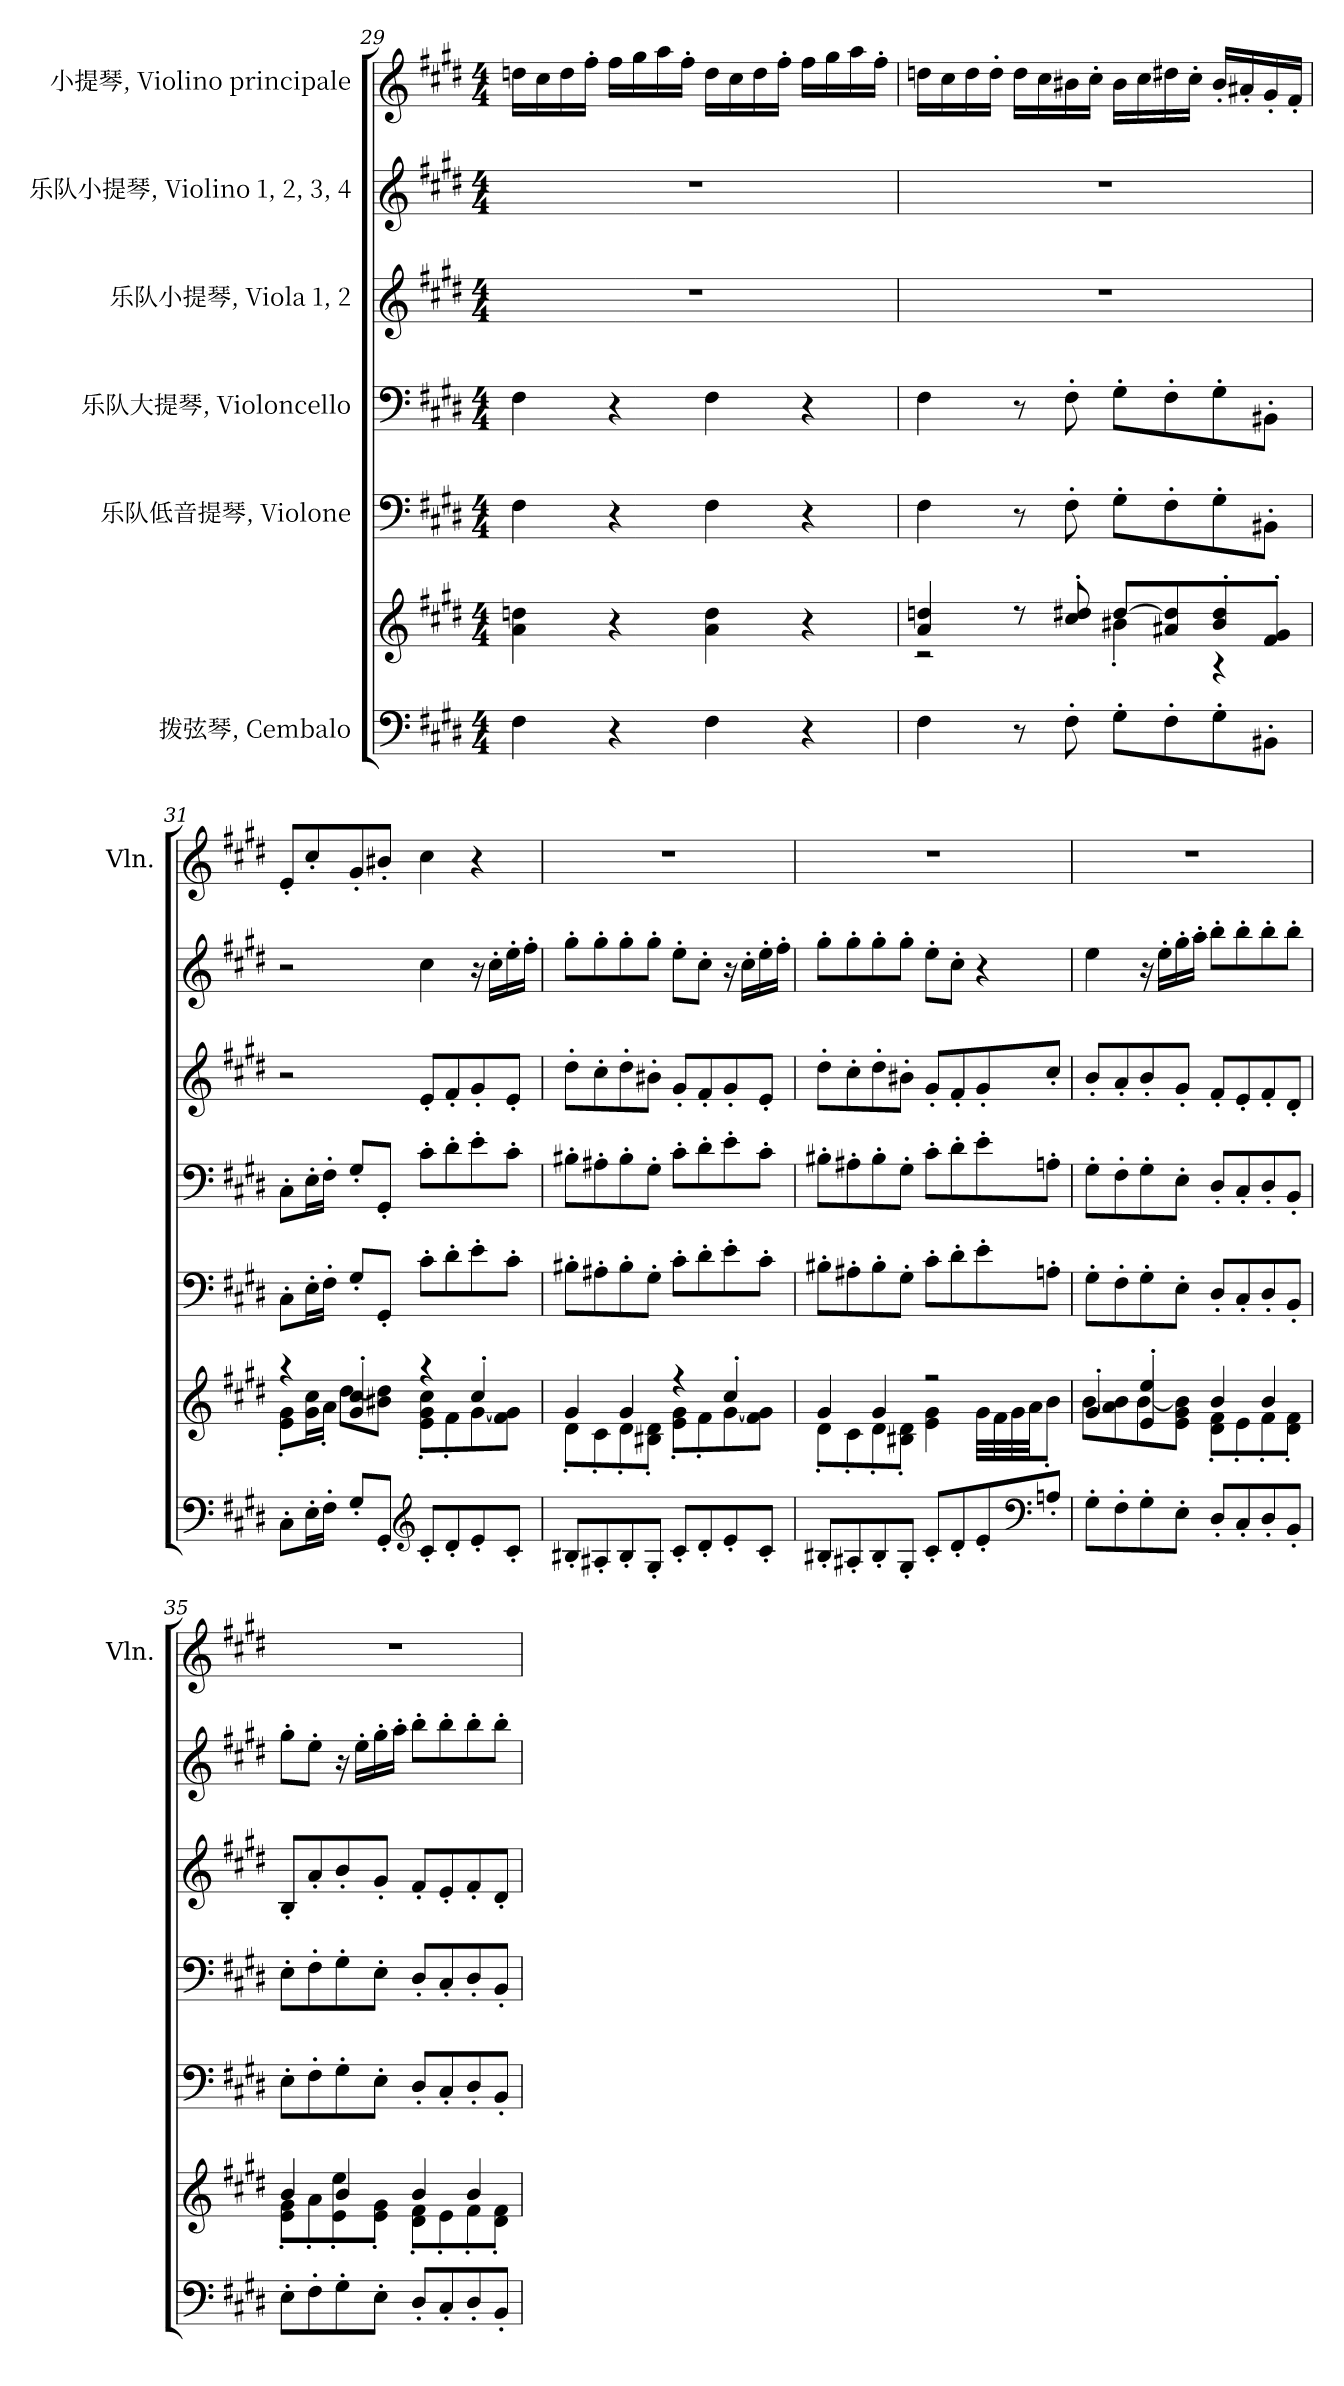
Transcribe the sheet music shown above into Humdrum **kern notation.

**kern	**kern	**kern	**kern	**kern	**kern	**kern
*part6	*part6	*part5	*part4	*part3	*part2	*part1
*staff7	*staff6	*staff5	*staff4	*staff3	*staff2	*staff1
*I"拨弦琴, Cembalo	*	*I"乐队低音提琴, Violone	*I"乐队大提琴, Violoncello	*I"乐队小提琴, Viola 1, 2	*I"乐队小提琴, Violino 1, 2, 3, 4	*I"小提琴, Violino principale
*	*	*	*	*	*	*I'Vln.
*clefF4	*clefG2	*clefF4	*clefF4	*clefG2	*clefG2	*clefG2
*	*	*ITrd7c12	*	*	*	*
*k[f#c#g#d#]	*k[f#c#g#d#]	*k[f#c#g#d#]	*k[f#c#g#d#]	*k[f#c#g#d#]	*k[f#c#g#d#]	*k[f#c#g#d#]
*M4/4	*M4/4	*M4/4	*M4/4	*M4/4	*M4/4	*M4/4
=29	=29	=29	=29	=29	=29	=29
4F#\	4a\ 4ddn\	4FF#\	4F#\	1r	1r	16ddn\LL
.	.	.	.	.	.	16cc#\
.	.	.	.	.	.	16dd\
.	.	.	.	.	.	16ff#'\JJ
4r	4r	4r	4r	.	.	16ff#\LL
.	.	.	.	.	.	16gg#\
.	.	.	.	.	.	16aa\
.	.	.	.	.	.	16ff#'\JJ
4F#\	4a\ 4dd\	4FF#\	4F#\	.	.	16dd\LL
.	.	.	.	.	.	16cc#\
.	.	.	.	.	.	16dd\
.	.	.	.	.	.	16ff#'\JJ
4r	4r	4r	4r	.	.	16ff#\LL
.	.	.	.	.	.	16gg#\
.	.	.	.	.	.	16aa\
.	.	.	.	.	.	16ff#'\JJ
!!LO:PB:g=z
=30	=30	=30	=30	=30	=30	=30
*	*^	*	*	*	*	*
4F#\	4a/ 4ddn/	2r	4FF#\	4F#\	1r	1r	16ddn\LL
.	.	.	.	.	.	.	16cc#\
.	.	.	.	.	.	.	16dd\
.	.	.	.	.	.	.	16dd'\JJ
8r	8r	.	8r	8r	.	.	16dd\LL
.	.	.	.	.	.	.	16cc#\
8F#'\	8cc#/' 8dd#X/'	.	8FF#'\	8F#'\	.	.	16b#X\
.	.	.	.	.	.	.	16cc#'\JJ
8G#'\L	[8dd#/L	4b#X'\	8GG#'\L	8G#'\L	.	.	16b#\LL
.	.	.	.	.	.	.	16cc#\
8F#'\	8a#X/ 8dd#/]	.	8FF#'\	8F#'\	.	.	16dd#X\
.	.	.	.	.	.	.	16cc#'\JJ
8G#'\	8b#/' 8dd#/'	4r	8GG#'\	8G#'\	.	.	16b#'/LL
.	.	.	.	.	.	.	16a#X'/
8BB#X'\J	8f#/' 8g#/'J	.	8BBB#X'\J	8BB#X'\J	.	.	16g#'/
.	.	.	.	.	.	.	16f#'/JJ
=31	=31	=31	=31	=31	=31	=31	=31
8C#'\L	4r	8e\' 8g#\'L	8CC#'\L	8C#'\L	2r	2r	8e'/L
16E'\L	.	16g#\ 16cc#\L	16EE'\L	16E'\L	.	.	8cc#'/
16F#'\JJ	.	16a'\JJ	16FF#'\JJ	16F#'\JJ	.	.	.
8G#'/L	4g#/' 4cc#/'	[8dd#\L	8GG#'/L	8G#'/L	.	.	8g#'/
8GG#'/J	.	8b#X\ 8dd#\]J	8GGG#'/J	8GG#'/J	.	.	8b#X'/J
*clefG2	*	*	*	*	*	*	*
8c#'/L	4r	8e\' 8g#\' 8cc#\'L	8C#'\L	8c#'\L	8e'/L	4cc#\	4cc#\
8d#'/	.	8f#'\	8D#'\	8d#'\	8f#'/	.	.
8e'/	4cc#'/	[8g#\	8E'\	8e'\	8g#'/	16r	4r
.	.	.	.	.	.	16cc#'\LL	.
8c#'/J	.	8f#\ 8g#\]J	8C#'\J	8c#'\J	8e'/J	16ee'\	.
.	.	.	.	.	.	16ff#'\JJ	.
!!LO:PB:g=z
=32	=32	=32	=32	=32	=32	=32	=32
8B#X'/L	4g#/	8d#'\L	8BB#X'\L	8B#X'\L	8dd#'\L	8gg#'\L	1r
8A#X'/	.	8c#'\	8AA#X'\	8A#X'\	8cc#'\	8gg#'\	.
8B#'/	4g#/	8d#'\	8BB#'\	8B#'\	8dd#'\	8gg#'\	.
8G#'/J	.	8B#X\' 8d#\'J	8GG#'\J	8G#'\J	8b#X'\J	8gg#'\J	.
8c#'/L	4r	8e\' 8g#\'L	8C#'\L	8c#'\L	8g#'/L	8ee'\L	.
8d#'/	.	8f#'\	8D#'\	8d#'\	8f#'/	8cc#'\J	.
8e'/	4cc#'/	[8g#\	8E'\	8e'\	8g#'/	16r	.
.	.	.	.	.	.	16cc#'\LL	.
8c#'/J	.	8f#\ 8g#\]J	8C#'\J	8c#'\J	8e'/J	16ee'\	.
.	.	.	.	.	.	16ff#'\JJ	.
=33	=33	=33	=33	=33	=33	=33	=33
8B#X'/L	4g#/	8d#'\L	8BB#X'\L	8B#X'\L	8dd#'\L	8gg#'\L	1r
8A#X'/	.	8c#'\	8AA#X'\	8A#X'\	8cc#'\	8gg#'\	.
8B#'/	4g#/	8d#'\	8BB#'\	8B#'\	8dd#'\	8gg#'\	.
8G#'/J	.	8B#X\' 8d#\'J	8GG#'\J	8G#'\J	8b#X'\J	8gg#'\J	.
8c#'/L	2r	4e\ 4g#\	8C#'\L	8c#'\L	8g#'/L	8ee'\L	.
8d#'/	.	.	8D#'\	8d#'\	8f#'/	8cc#'\J	.
8e'/	.	32g#\LLL	8E'\	8e'\	8g#'/	4r	.
.	.	32f#\	.	.	.	.	.
.	.	32g#\	.	.	.	.	.
.	.	32a\JJ	.	.	.	.	.
*clefF4	*	*	*	*	*	*	*
8An'/J	.	8b'\J	8AAn'\J	8An'\J	8cc#'/J	.	.
!!LO:PB:g=z
=34	=34	=34	=34	=34	=34	=34	=34
8G#'\L	4g#'/	[8b\L	8GG#'\L	8G#'\L	8b'/L	4ee\	1r
8F#'\	.	8a\ 8b\]	8FF#'\	8F#'\	8a'/	.	.
8G#'\	4e/' 4ee/'	[8b\	8GG#'\	8G#'\	8b'/	16r	.
.	.	.	.	.	.	16ee'\LL	.
8E'\J	.	8e\ 8g#\ 8b\]J	8EE'\J	8E'\J	8g#'/J	16gg#'\	.
.	.	.	.	.	.	16aa'\JJ	.
8D#'/L	4b/	8d#\' 8f#\'L	8DD#'/L	8D#'/L	8f#'/L	8bb'\L	.
8C#'/	.	8e'\	8CC#'/	8C#'/	8e'/	8bb'\	.
8D#'/	4b/	8f#'\	8DD#'/	8D#'/	8f#'/	8bb'\	.
8BB'/J	.	8d#\' 8f#\'J	8BBB'/J	8BB'/J	8d#'/J	8bb'\J	.
=35	=35	=35	=35	=35	=35	=35	=35
8E'\L	4b/	8e\' 8g#\'L	8EE'\L	8E'\L	8B'/L	8gg#'\L	1r
8F#'\	.	8a'\	8FF#'\	8F#'\	8a'/	8ee'\J	.
8G#'\	4b/	8e\' 8ee\'	8GG#'\	8G#'\	8b'/	16r	.
.	.	.	.	.	.	16ee'\LL	.
8E'\J	.	8e\' 8g#\'J	8EE'\J	8E'\J	8g#'/J	16gg#'\	.
.	.	.	.	.	.	16aa'\JJ	.
8D#'/L	4b/	8d#\' 8f#\'L	8DD#'/L	8D#'/L	8f#'/L	8bb'\L	.
8C#'/	.	8e'\	8CC#'/	8C#'/	8e'/	8bb'\	.
8D#'/	4b/	8f#'\	8DD#'/	8D#'/	8f#'/	8bb'\	.
8BB'/J	.	8d#\' 8f#\'J	8BBB'/J	8BB'/J	8d#'/J	8bb'\J	.
*	*v	*v	*	*	*	*	*
=	=	=	=	=	=	=
*-	*-	*-	*-	*-	*-	*-
